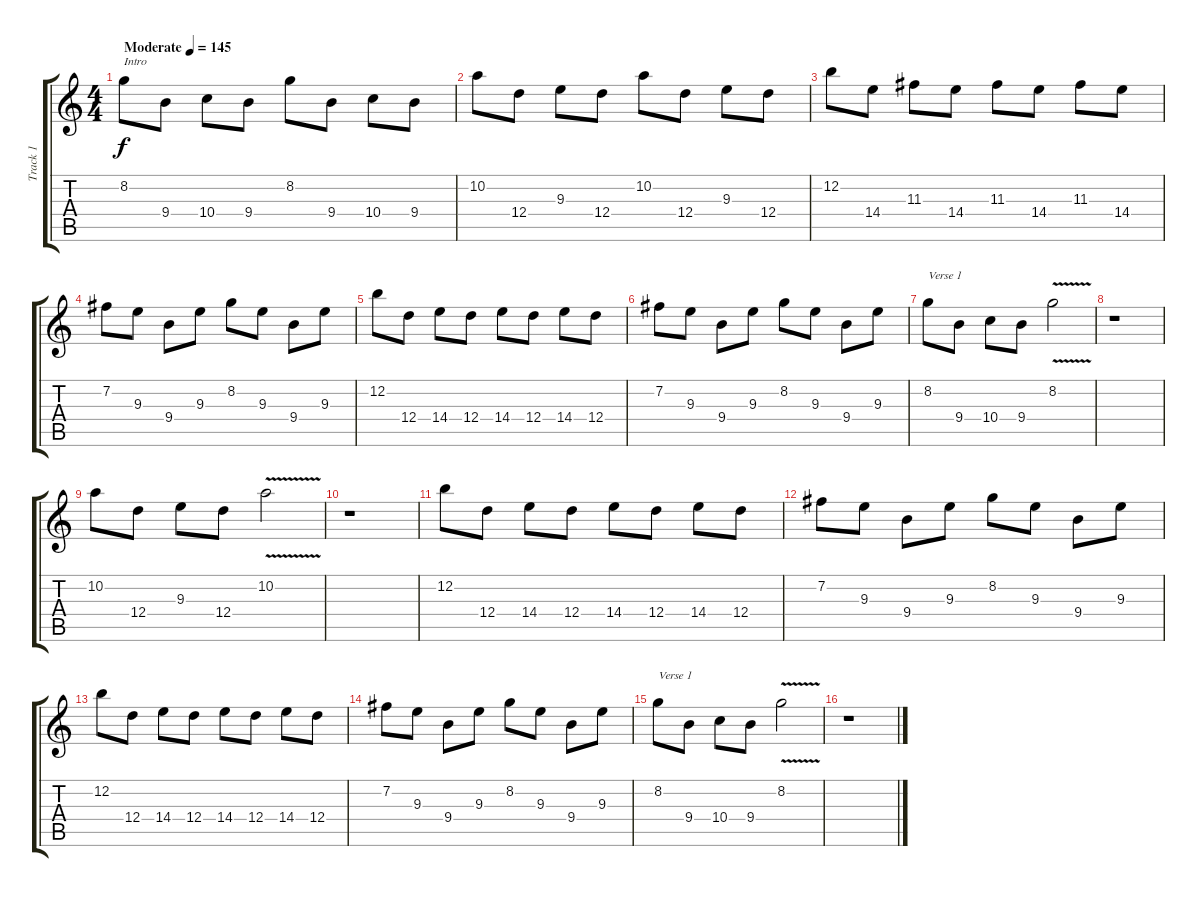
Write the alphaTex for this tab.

\track ("Track 1" "Track 1") {instrument overdrivenguitar}
\staff {score tabs}
\tuning (E4 B3 G3 D3 A2 E2) {hide}
\ts (4 4)
\tempo (145 "Moderate")
\clef g2
\ks c
8.2.8{txt "Intro" dy f instrument overdrivenguitar} 9.4.8 10.4.8 9.4.8 8.2.8 9.4.8 10.4.8 9.4.8 |
10.2.8 12.4.8 9.3.8 12.4.8 10.2.8 12.4.8 9.3.8 12.4.8 |
12.2.8 14.4.8 11.3.8 14.4.8 11.3.8 14.4.8 11.3.8 14.4.8 |
7.2.8 9.3.8 9.4.8 9.3.8 8.2.8 9.3.8 9.4.8 9.3.8 |
12.2.8 12.4.8 14.4.8 12.4.8 14.4.8 12.4.8 14.4.8 12.4.8 |
7.2.8 9.3.8 9.4.8 9.3.8 8.2.8 9.3.8 9.4.8 9.3.8 |
8.2.8{txt "Verse 1"} 9.4.8 10.4.8 9.4.8 8.2{v}.2 |
r.1 |
10.2.8 12.4.8 9.3.8 12.4.8 10.2{v}.2 |
r.1 |
12.2.8 12.4.8 14.4.8 12.4.8 14.4.8 12.4.8 14.4.8 12.4.8 |
7.2.8 9.3.8 9.4.8 9.3.8 8.2.8 9.3.8 9.4.8 9.3.8 |
12.2.8 12.4.8 14.4.8 12.4.8 14.4.8 12.4.8 14.4.8 12.4.8 |
7.2.8 9.3.8 9.4.8 9.3.8 8.2.8 9.3.8 9.4.8 9.3.8 |
8.2.8{txt "Verse 1"} 9.4.8 10.4.8 9.4.8 8.2{v}.2 |
r.1
